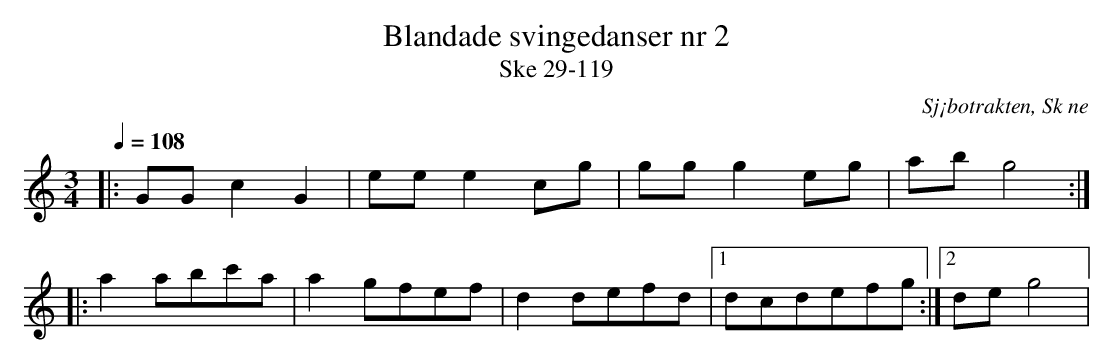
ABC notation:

X:1
T:Blandade svingedanser nr 2
T:Ske 29-119
O:Sj¡botrakten, Sk ne
M:3/4
L:1/8
Q:1/4=108
K:C
|: GG c2 G2 | ee e2 cg | gg g2 eg | ab g4 :|
|: a2 abc'a | a2 gfef | d2 defd |1 dcdefg :|2 de g4 |
